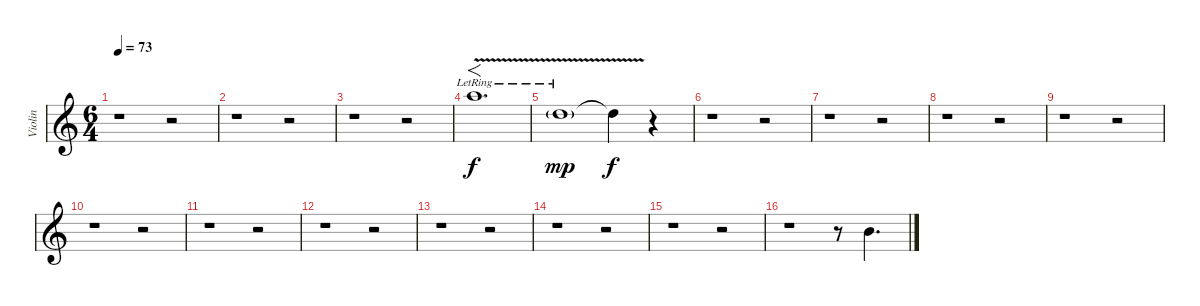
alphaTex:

\track ("Violin" "Violin") {instrument violin}
\staff {score}
\tuning (E4 B3 G3 D3 A2 E2) {hide}
\ts (6 4)
\tempo 73
\clef g2
\ks c
r.1{dy f} r.2 |
r.1 r.2 |
r.1 r.2 |
17.1{v lr}.1{f d} |
10.1{v g lr}.1{dy mp} 10.1{t}.4{dy f} r.4 |
r.1 r.2 |
r.1 r.2 |
r.1 r.2 |
r.1 r.2 |
r.1 r.2 |
r.1 r.2 |
r.1 r.2 |
r.1 r.2 |
r.1 r.2 |
r.1 r.2 |
r.1 r.8 7.1.4{d}
